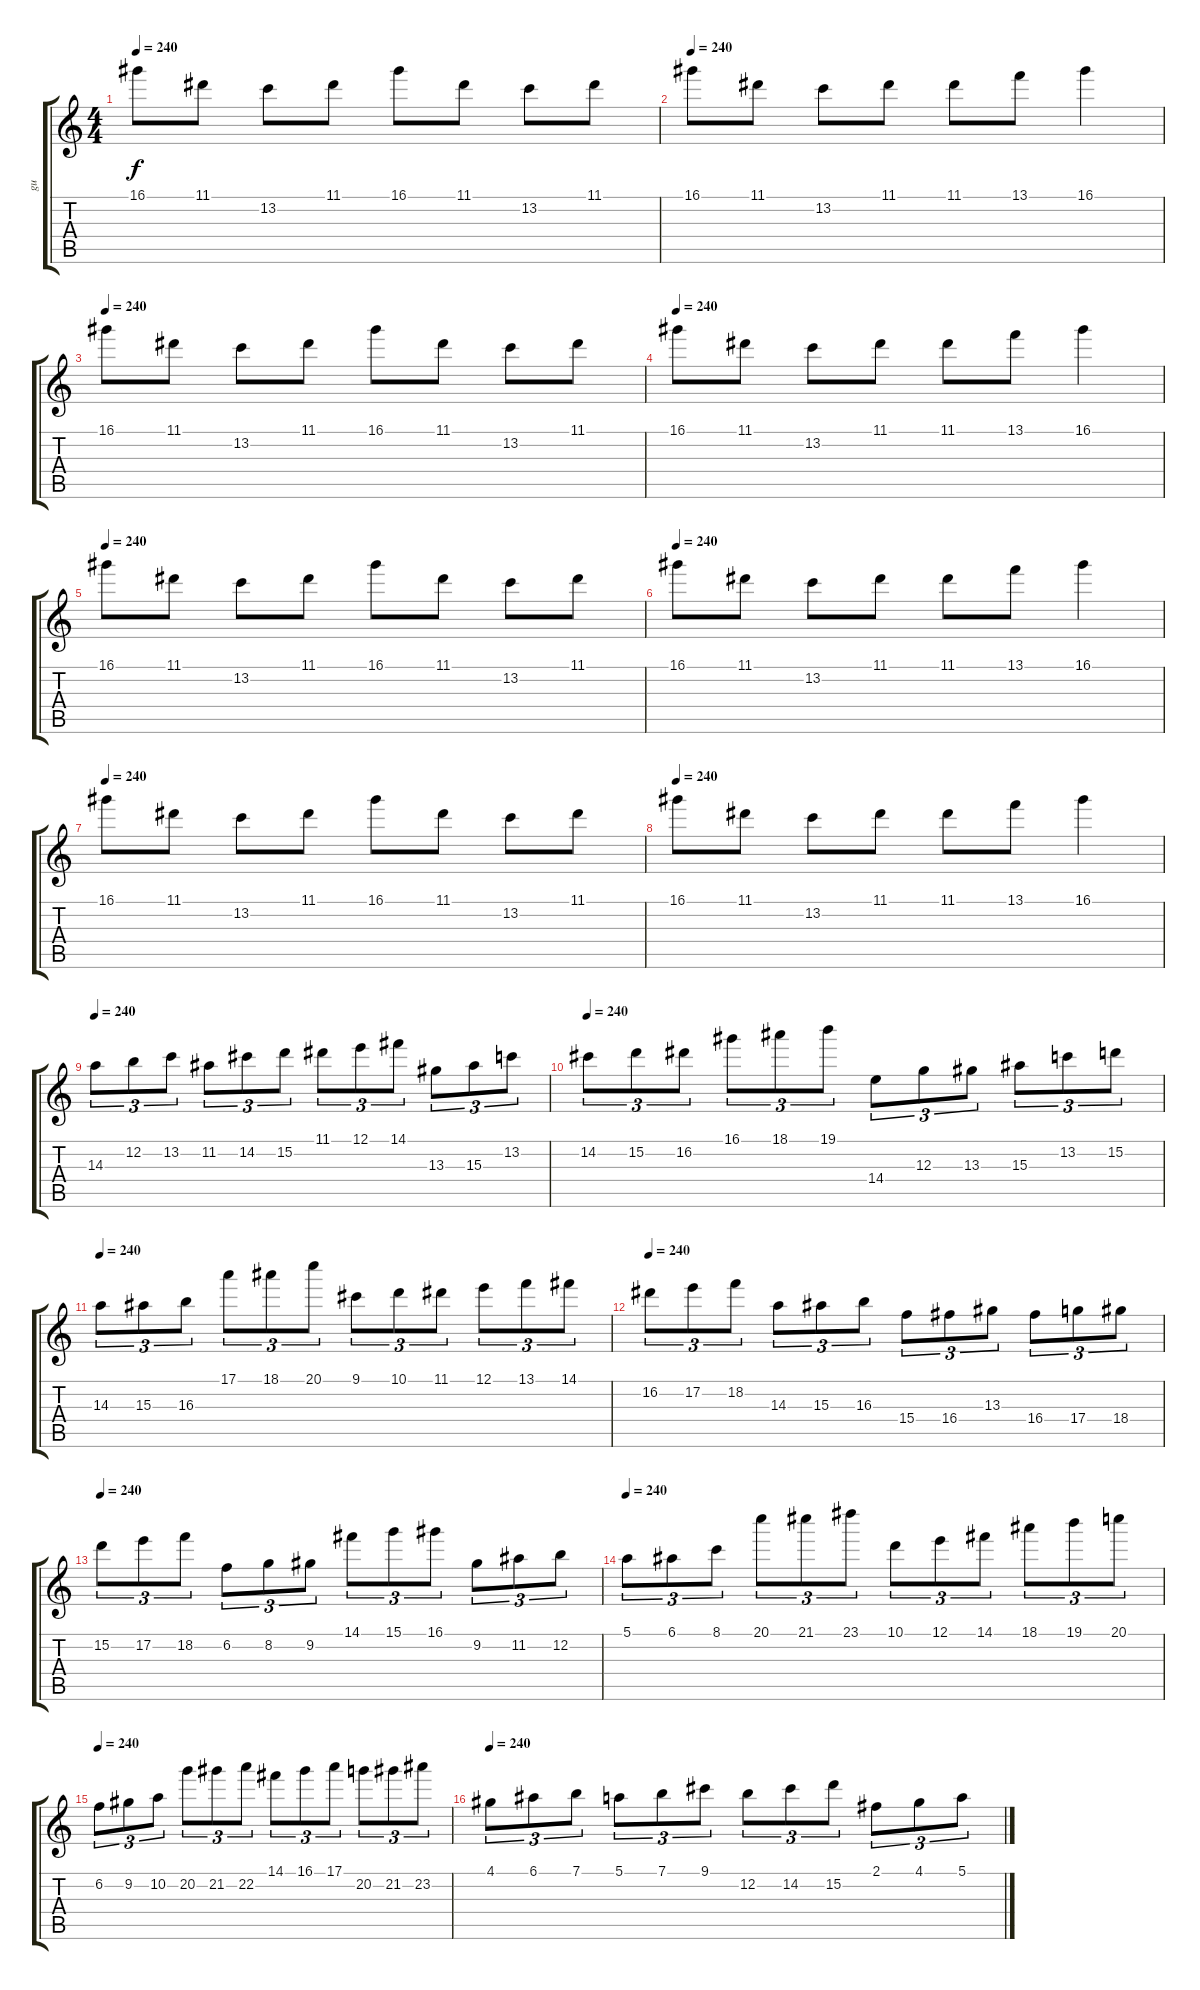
\track ("gu" "gu") {instrument distortionguitar}
\staff {score tabs}
\tuning (E4 B3 G3 D3 A2 E2) {hide}
\ts (4 4)
\tempo 240
\clef g2
\ks c
16.1.8{dy f} 11.1.8 13.2.8 11.1.8 16.1.8 11.1.8 13.2.8 11.1.8 |
\tempo 240
16.1.8 11.1.8 13.2.8 11.1.8 11.1.8 13.1.8 16.1.4 |
\tempo 240
16.1.8 11.1.8 13.2.8 11.1.8 16.1.8 11.1.8 13.2.8 11.1.8 |
\tempo 240
16.1.8 11.1.8 13.2.8 11.1.8 11.1.8 13.1.8 16.1.4 |
\tempo 240
16.1.8 11.1.8 13.2.8 11.1.8 16.1.8 11.1.8 13.2.8 11.1.8 |
\tempo 240
16.1.8 11.1.8 13.2.8 11.1.8 11.1.8 13.1.8 16.1.4 |
\tempo 240
16.1.8 11.1.8 13.2.8 11.1.8 16.1.8 11.1.8 13.2.8 11.1.8 |
\tempo 240
16.1.8 11.1.8 13.2.8 11.1.8 11.1.8 13.1.8 16.1.4 |
\tempo 240
14.3.8{tu (3 2)} 12.2.8{tu (3 2)} 13.2.8{tu (3 2)} 11.2.8{tu (3 2)} 14.2.8{tu (3 2)} 15.2.8{tu (3 2)} 11.1.8{tu (3 2)} 12.1.8{tu (3 2)} 14.1.8{tu (3 2)} 13.3.8{tu (3 2)} 15.3.8{tu (3 2)} 13.2.8{tu (3 2)} |
\tempo 240
14.2.8{tu (3 2)} 15.2.8{tu (3 2)} 16.2.8{tu (3 2)} 16.1.8{tu (3 2)} 18.1.8{tu (3 2)} 19.1.8{tu (3 2)} 14.4.8{tu (3 2)} 12.3.8{tu (3 2)} 13.3.8{tu (3 2)} 15.3.8{tu (3 2)} 13.2.8{tu (3 2)} 15.2.8{tu (3 2)} |
\tempo 240
14.3.8{tu (3 2)} 15.3.8{tu (3 2)} 16.3.8{tu (3 2)} 17.1.8{tu (3 2)} 18.1.8{tu (3 2)} 20.1.8{tu (3 2)} 9.1.8{tu (3 2)} 10.1.8{tu (3 2)} 11.1.8{tu (3 2)} 12.1.8{tu (3 2)} 13.1.8{tu (3 2)} 14.1.8{tu (3 2)} |
\tempo 240
16.2.8{tu (3 2)} 17.2.8{tu (3 2)} 18.2.8{tu (3 2)} 14.3.8{tu (3 2)} 15.3.8{tu (3 2)} 16.3.8{tu (3 2)} 15.4.8{tu (3 2)} 16.4.8{tu (3 2)} 13.3.8{tu (3 2)} 16.4.8{tu (3 2)} 17.4.8{tu (3 2)} 18.4.8{tu (3 2)} |
\tempo 240
15.2.8{tu (3 2)} 17.2.8{tu (3 2)} 18.2.8{tu (3 2)} 6.2.8{tu (3 2)} 8.2.8{tu (3 2)} 9.2.8{tu (3 2)} 14.1.8{tu (3 2)} 15.1.8{tu (3 2)} 16.1.8{tu (3 2)} 9.2.8{tu (3 2)} 11.2.8{tu (3 2)} 12.2.8{tu (3 2)} |
\tempo 240
5.1.8{tu (3 2)} 6.1.8{tu (3 2)} 8.1.8{tu (3 2)} 20.1.8{tu (3 2)} 21.1.8{tu (3 2)} 23.1.8{tu (3 2)} 10.1.8{tu (3 2)} 12.1.8{tu (3 2)} 14.1.8{tu (3 2)} 18.1.8{tu (3 2)} 19.1.8{tu (3 2)} 20.1.8{tu (3 2)} |
\tempo 240
6.2.8{tu (3 2)} 9.2.8{tu (3 2)} 10.2.8{tu (3 2)} 20.2.8{tu (3 2)} 21.2.8{tu (3 2)} 22.2.8{tu (3 2)} 14.1.8{tu (3 2)} 16.1.8{tu (3 2)} 17.1.8{tu (3 2)} 20.2.8{tu (3 2)} 21.2.8{tu (3 2)} 23.2.8{tu (3 2)} |
\tempo 240
4.1.8{tu (3 2)} 6.1.8{tu (3 2)} 7.1.8{tu (3 2)} 5.1.8{tu (3 2)} 7.1.8{tu (3 2)} 9.1.8{tu (3 2)} 12.2.8{tu (3 2)} 14.2.8{tu (3 2)} 15.2.8{tu (3 2)} 2.1.8{tu (3 2)} 4.1.8{tu (3 2)} 5.1.8{tu (3 2)}
